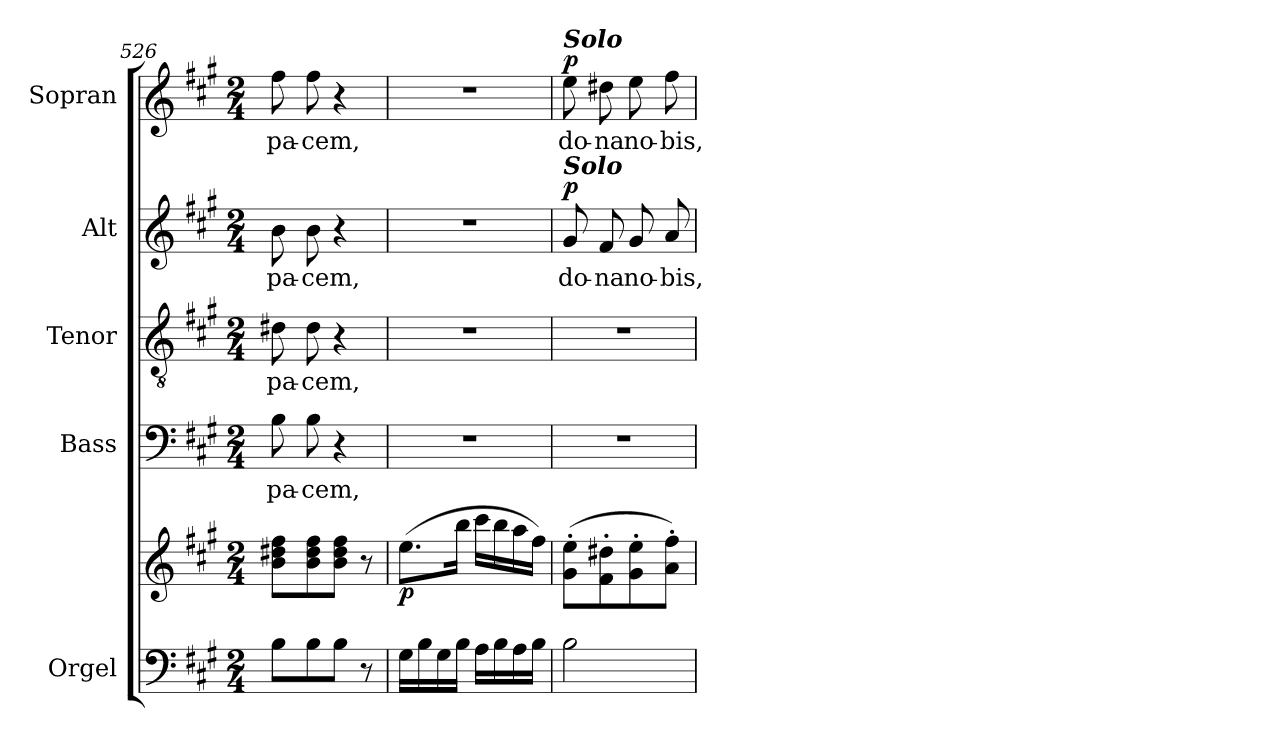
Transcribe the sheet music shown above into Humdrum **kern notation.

**kern	**kern	**dynam	**kern	**text	**kern	**text	**kern	**text	**dynam	**kern	**text	**dynam
*part5	*part5	*part5	*part4	*part4	*part3	*part3	*part2	*part2	*part2	*part1	*part1	*part1
*staff6	*staff5	*staff5/6	*staff4	*staff4	*staff3	*staff3	*staff2	*staff2	*staff2	*staff1	*staff1	*staff1
*I"Orgel	*	*	*I"Bass	*	*I"Tenor	*	*I"Alt	*	*	*I"Sopran	*	*
*I'Org.	*	*	*I'B.	*	*I'T.	*	*I'A.	*	*	*I'S.	*	*
*clefF4	*clefG2	*	*clefF4	*	*clefGv2	*	*clefG2	*	*	*clefG2	*	*
*k[f#c#g#]	*k[f#c#g#]	*	*k[f#c#g#]	*	*k[f#c#g#]	*	*k[f#c#g#]	*	*	*k[f#c#g#]	*	*
*A:	*A:	*	*A:	*	*A:	*	*A:	*	*	*A:	*	*
*M2/4	*M2/4	*	*M2/4	*	*M2/4	*	*M2/4	*	*	*M2/4	*	*
=526	=526	=526	=526	=526	=526	=526	=526	=526	=526	=526	=526	=526
!	!	!	!	!LO:LY:b	!	!LO:LY:b	!	!LO:LY:b	!	!	!LO:LY:b	!
8B\L	8b\ 8dd#X\ 8ff#\L	.	8B\	pa-	8d#X\	pa-	8b\	pa-	.	8ff#\	pa-	.
!	!	!	!	!LO:LY:b	!	!LO:LY:b	!	!LO:LY:b	!	!	!LO:LY:b	!
8B\	8b\ 8dd#\ 8ff#\	.	8B\	-cem,	8d#\	-cem,	8b\	-cem,	.	8ff#\	-cem,	.
8B\J	8b\ 8dd#\ 8ff#\J	.	4r	.	4r	.	4r	.	.	4r	.	.
8r	8r	.	.	.	.	.	.	.	.	.	.	.
=527	=527	=527	=527	=527	=527	=527	=527	=527	=527	=527	=527	=527
!	!	!LO:DY:b	!	!	!	!	!	!	!	!	!	!
16G#\LL	(>8.ee\L	p	2r	.	2r	.	2r	.	.	2r	.	.
16B\	.	.	.	.	.	.	.	.	.	.	.	.
16G#\	.	.	.	.	.	.	.	.	.	.	.	.
16B\JJ	16bb\Jk	.	.	.	.	.	.	.	.	.	.	.
16A\LL	16ccc#\LL	.	.	.	.	.	.	.	.	.	.	.
16B\	16bb\	.	.	.	.	.	.	.	.	.	.	.
16A\	16aa\	.	.	.	.	.	.	.	.	.	.	.
16B\JJ	16ff#\JJ)	.	.	.	.	.	.	.	.	.	.	.
=528	=528	=528	=528	=528	=528	=528	=528	=528	=528	=528	=528	=528
!	!	!	!	!	!	!	!	!	!	!LO:TX:a:Bi:t=Solo	!	!
!	!	!	!	!	!	!	!LO:TX:a:Bi:t=Solo	!	!	!	!	!
!	!	!	!	!	!	!	!	!LO:LY:b	!LO:DY:a	!	!LO:LY:b	!LO:DY:a
2B\	(>8g#\'> 8ee\'>L	.	2r	.	2r	.	8g#/	do-	p	8ee\	do-	p
!	!	!	!	!	!	!	!	!LO:LY:b	!	!	!LO:LY:b	!
.	8f#\'> 8dd#X\'>	.	.	.	.	.	8f#/	-na	.	8dd#X\	-na	.
!	!	!	!	!	!	!	!	!LO:LY:b	!	!	!LO:LY:b	!
.	8g#\'> 8ee\'>	.	.	.	.	.	8g#/	no-	.	8ee\	no-	.
!	!	!	!	!	!	!	!	!LO:LY:b	!	!	!LO:LY:b	!
.	8a\'> 8ff#\'>J)	.	.	.	.	.	8a/	-bis,	.	8ff#\	-bis,	.
=	=	=	=	=	=	=	=	=	=	=	=	=
*-	*-	*-	*-	*-	*-	*-	*-	*-	*-	*-	*-	*-
